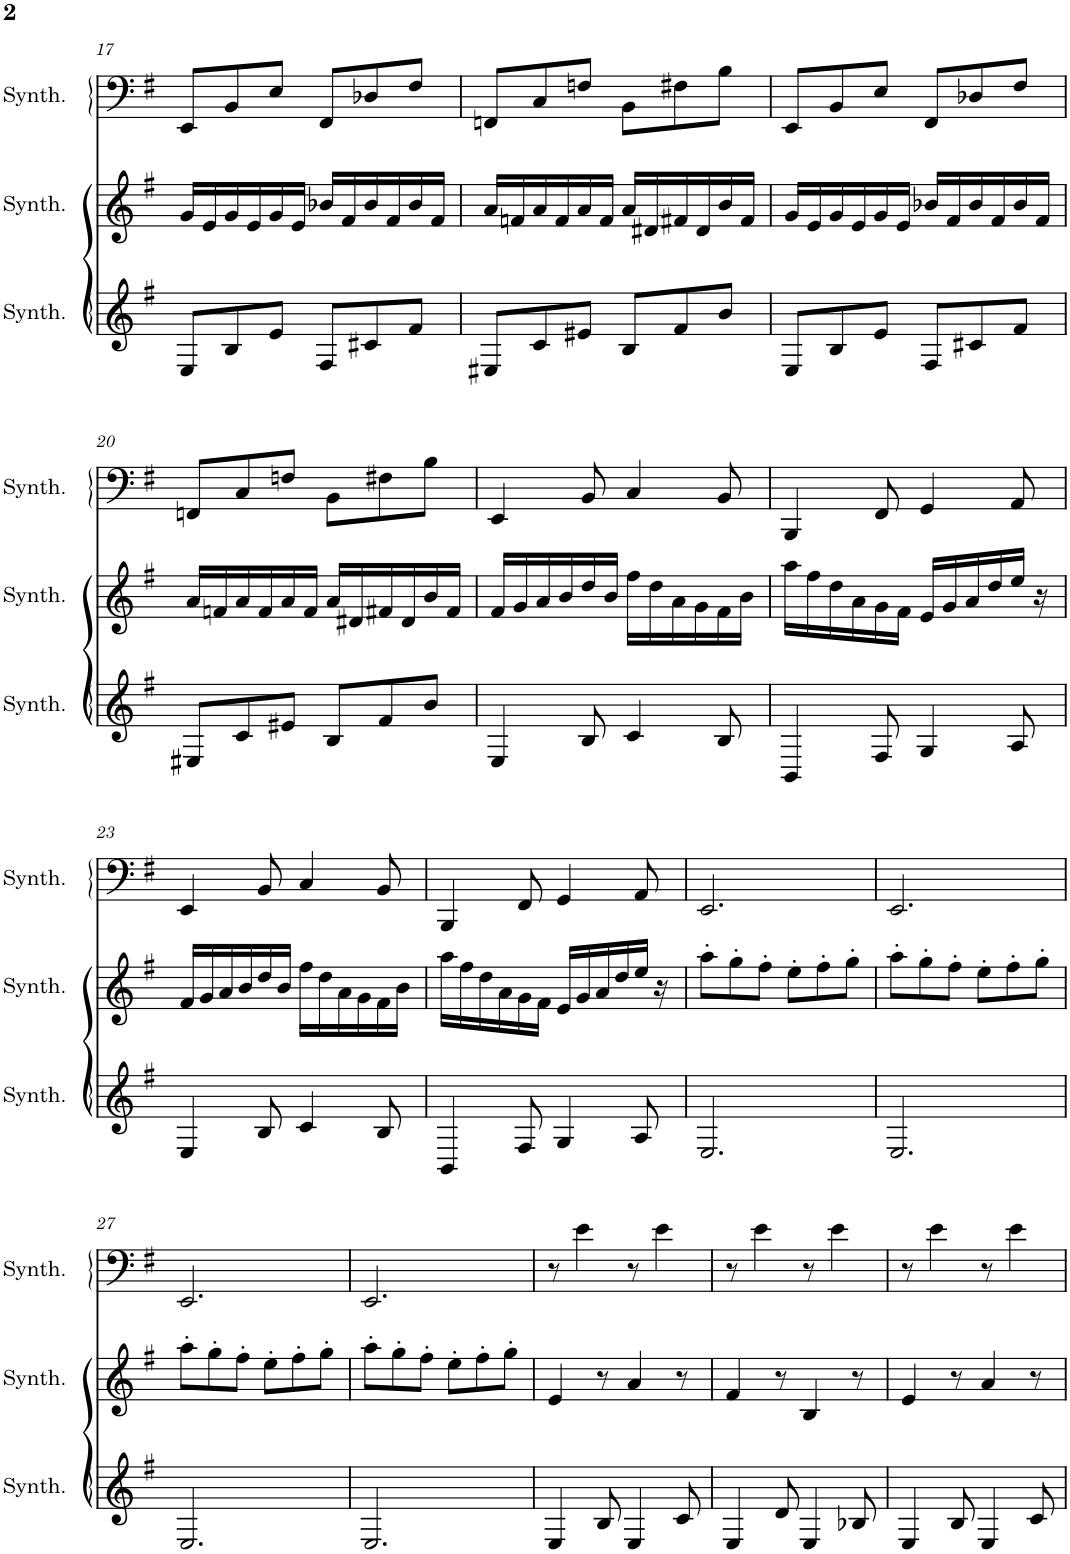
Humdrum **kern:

**kern	**kern	**kern
*part3	*part2	*part1
*staff3	*staff2	*staff1
*I"Saw Synthesizer	*I"Saw Synthesizer	*I"Saw Synthesizer
*I'Synth.	*I'Synth.	*I'Synth.
!!LO:PB:g=z
*clefG2	*clefG2	*clefF4
*k[f#]	*k[f#]	*k[f#]
*M6/8	*M6/8	*M6/8
=17	=17	=17
8E/L	16g/LL	8EE/L
.	16e/	.
8B/	16g/	8BB/
.	16e/	.
8e/J	16g/	8E/J
.	16e/JJ	.
8F#/L	16b-X/LL	8FF#/L
.	16f#/	.
8c#X/	16b-/	8D-X/
.	16f#/	.
8f#/J	16b-/	8F#/J
.	16f#/JJ	.
=18	=18	=18
8E#X/L	16a/LL	8FFn/L
.	16fn/	.
8c/	16a/	8C/
.	16f/	.
8e#X/J	16a/	8Fn/J
.	16f/JJ	.
8B/L	16a/LL	8BB\L
.	16d#X/	.
8f#/	16f#X/	8F#X\
.	16d#/	.
8b/J	16b/	8B\J
.	16f#/JJ	.
=19	=19	=19
8E/L	16g/LL	8EE/L
.	16e/	.
8B/	16g/	8BB/
.	16e/	.
8e/J	16g/	8E/J
.	16e/JJ	.
8F#/L	16b-X/LL	8FF#/L
.	16f#/	.
8c#X/	16b-/	8D-X/
.	16f#/	.
8f#/J	16b-/	8F#/J
.	16f#/JJ	.
!!LO:LB:g=z
=20	=20	=20
8E#X/L	16a/LL	8FFn/L
.	16fn/	.
8c/	16a/	8C/
.	16f/	.
8e#X/J	16a/	8Fn/J
.	16f/JJ	.
8B/L	16a/LL	8BB\L
.	16d#X/	.
8f#/	16f#X/	8F#X\
.	16d#/	.
8b/J	16b/	8B\J
.	16f#/JJ	.
=21	=21	=21
4E/	16f#/LL	4EE/
.	16g/	.
.	16a/	.
.	16b/	.
8B/	16dd/	8BB/
.	16b/JJ	.
4c/	16ff#\LL	4C/
.	16dd\	.
.	16a\	.
.	16g\	.
8B/	16f#\	8BB/
.	16b\JJ	.
=22	=22	=22
4BB/	16aa\LL	4BBB/
.	16ff#\	.
.	16dd\	.
.	16a\	.
8F#/	16g\	8FF#/
.	16f#\JJ	.
4G/	16e/LL	4GG/
.	16g/	.
.	16a/	.
.	16dd/	.
8A/	16ee/JJ	8AA/
.	16r	.
!!LO:LB:g=z
=23	=23	=23
4E/	16f#/LL	4EE/
.	16g/	.
.	16a/	.
.	16b/	.
8B/	16dd/	8BB/
.	16b/JJ	.
4c/	16ff#\LL	4C/
.	16dd\	.
.	16a\	.
.	16g\	.
8B/	16f#\	8BB/
.	16b\JJ	.
=24	=24	=24
4BB/	16aa\LL	4BBB/
.	16ff#\	.
.	16dd\	.
.	16a\	.
8F#/	16g\	8FF#/
.	16f#\JJ	.
4G/	16e/LL	4GG/
.	16g/	.
.	16a/	.
.	16dd/	.
8A/	16ee/JJ	8AA/
.	16r	.
=25	=25	=25
2.E/	8aa'\L	2.EE/
.	8gg'\	.
.	8ff#'\J	.
.	8ee'\L	.
.	8ff#'\	.
.	8gg'\J	.
=26	=26	=26
2.E/	8aa'\L	2.EE/
.	8gg'\	.
.	8ff#'\J	.
.	8ee'\L	.
.	8ff#'\	.
.	8gg'\J	.
!!LO:LB:g=z
=27	=27	=27
2.E/	8aa'\L	2.EE/
.	8gg'\	.
.	8ff#'\J	.
.	8ee'\L	.
.	8ff#'\	.
.	8gg'\J	.
=28	=28	=28
2.E/	8aa'\L	2.EE/
.	8gg'\	.
.	8ff#'\J	.
.	8ee'\L	.
.	8ff#'\	.
.	8gg'\J	.
=29	=29	=29
4E/	4e/	8r
.	.	4e\
8B/	8r	.
4E/	4a/	8r
.	.	4e\
8c/	8r	.
=30	=30	=30
4E/	4f#/	8r
.	.	4e\
8d/	8r	.
4E/	4B/	8r
.	.	4e\
8B-X/	8r	.
=31	=31	=31
4E/	4e/	8r
.	.	4e\
8B/	8r	.
4E/	4a/	8r
.	.	4e\
8c/	8r	.
=	=	=
*-	*-	*-
